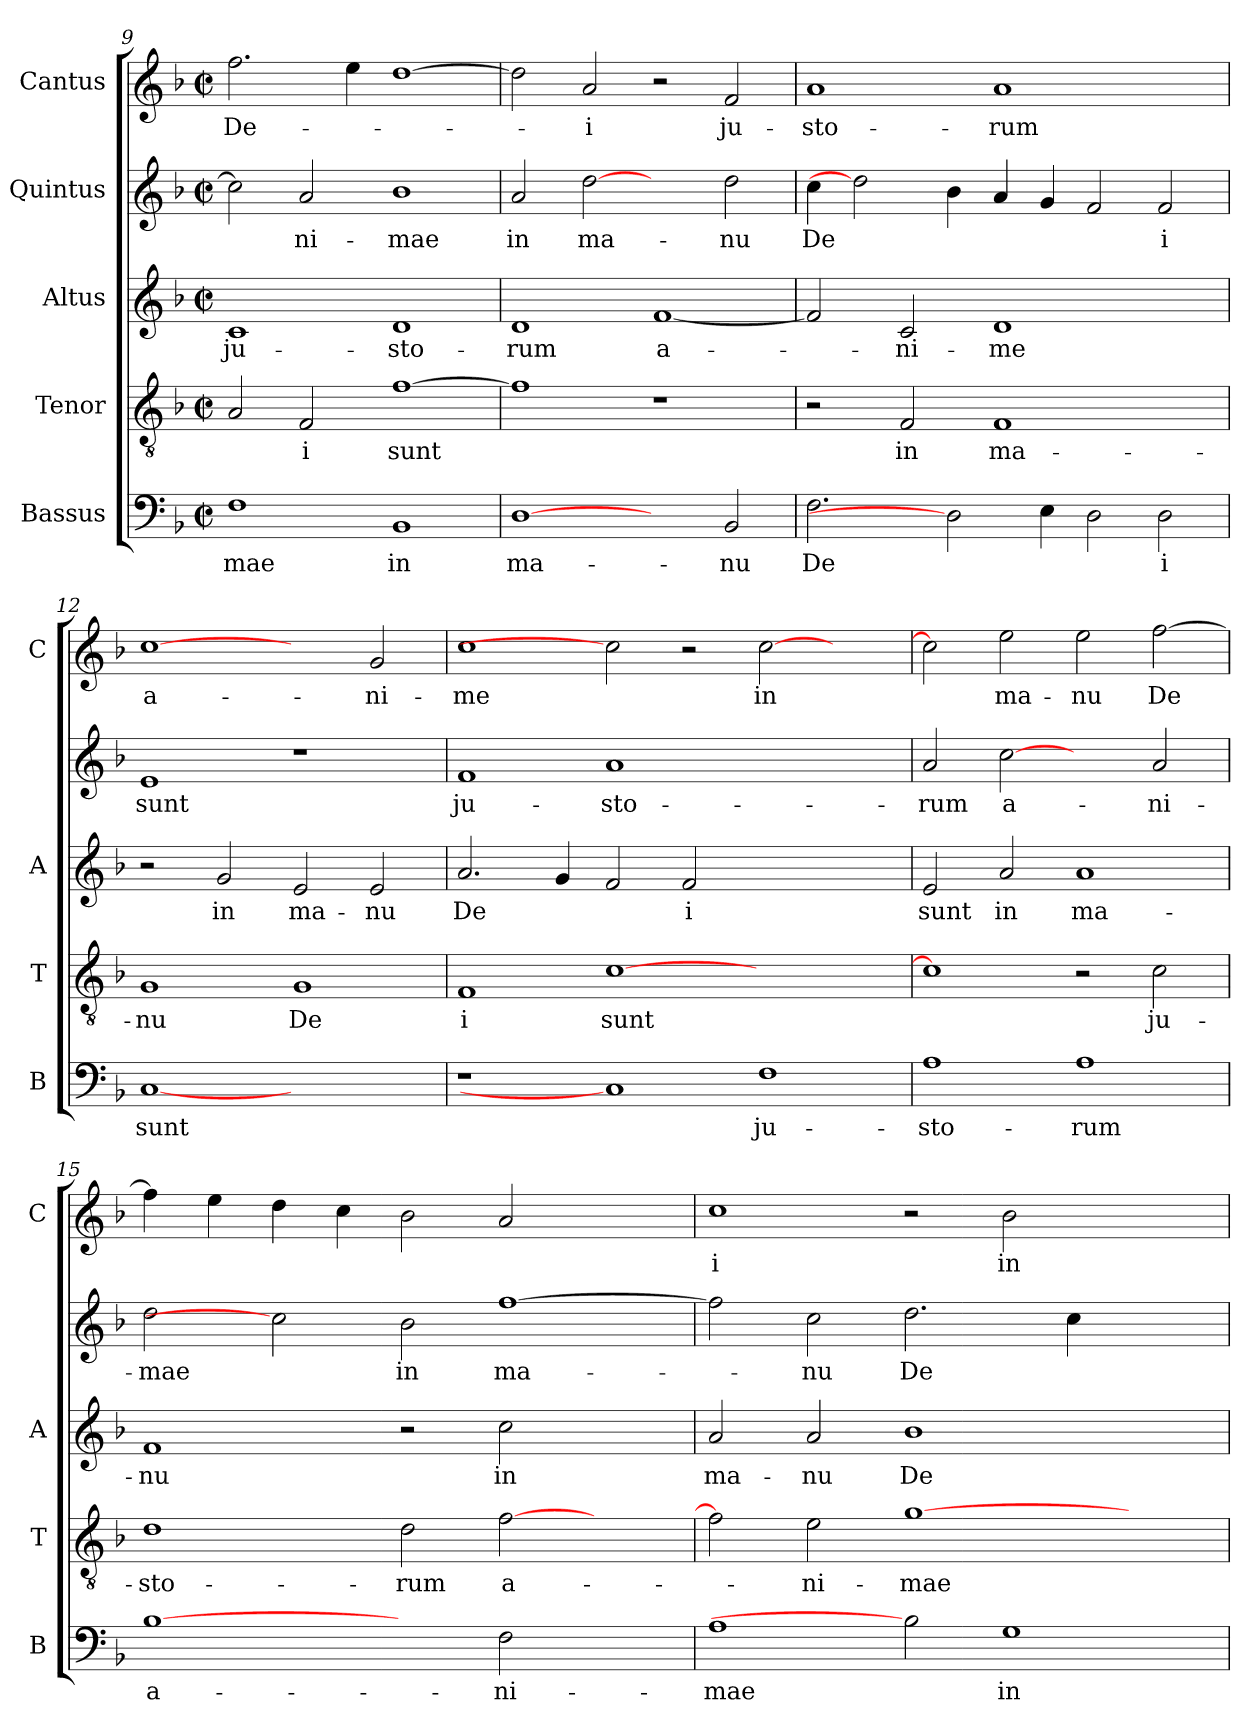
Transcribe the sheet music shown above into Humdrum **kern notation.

**kern	**text	**kern	**text	**kern	**text	**kern	**text	**kern	**text
*part5	*part5	*part4	*part4	*part3	*part3	*part2	*part2	*part1	*part1
*staff5	*staff5	*staff4	*staff4	*staff3	*staff3	*staff2	*staff2	*staff1	*staff1
*I"Bassus	*	*I"Tenor	*	*I"Altus	*	*I"Quintus	*	*I"Cantus	*
*I'B	*	*I'T	*	*I'A	*	*	*	*I'C	*
*clefF4	*	*clefGv2	*	*clefG2	*	*clefG2	*	*clefG2	*
*k[b-]	*	*k[b-]	*	*k[b-]	*	*k[b-]	*	*k[b-]	*
*F:	*	*F:	*	*F:	*	*F:	*	*F:	*
*M2/2	*	*M2/2	*	*M2/2	*	*M2/2	*	*M2/2	*
*met(c|)	*	*met(c|)	*	*met(c|)	*	*met(c|)	*	*met(c|)	*
=9	=9	=9	=9	=9	=9	=9	=9	=9	=9
!	!LO:LY:b	!	!	!	!LO:LY:b	!	!	!	!LO:LY:b
1F	-mae	2A/	.	1c	ju-	2cc\]	.	2.ff\	De-
!	!	!	!LO:LY:b	!	!	!	!LO:LY:b	!	!
.	.	2F/	i	.	.	2a/	-ni-	.	.
.	.	.	.	.	.	.	.	4ee\	.
!	!LO:LY:b	!	!LO:LY:b	!	!LO:LY:b	!	!LO:LY:b	!	!
1BB-	in	[1f	sunt	1d	-sto-	1b-	-mae	[1dd	.
=10	=10	=10	=10	=10	=10	=10	=10	=10	=10
!	!LO:LY:b	!	!	!	!LO:LY:b	!	!LO:LY:b	!	!
[1D	ma-	1f]	.	1d	-rum	2a/	in	2dd\]	.
!	!	!	!	!	!	!	!LO:LY:b	!	!LO:LY:b
.	.	.	.	.	.	[2dd	ma-	2a/	-i
!	!	!	!	!	!LO:LY:b	!	!	!	!
2ryy	.	1r	.	[1f	a-	2ryy	.	2r	.
!	!LO:LY:b	!	!	!	!	!	!LO:LY:b	!	!LO:LY:b
2BB-/	-nu	.	.	.	.	2dd\	-nu	2f/	ju-
!!LO:PB:g=z
=11	=11	=11	=11	=11	=11	=11	=11	=11	=11
!	!LO:LY:b	!	!	!	!	!	!LO:LY:b	!	!LO:LY:b
2.F\	De	2r	.	2f/]	.	4cc\	De	1a	-sto-
.	.	.	.	.	.	2dd]	.	.	.
!	!	!	!LO:LY:b	!	!LO:LY:b	!	!	!	!
.	.	2F/	in	2c/	-ni-	.	.	.	.
2D]	.	.	.	.	.	4b-\	.	.	.
!	!	!	!LO:LY:b	!	!LO:LY:b	!	!	!	!LO:LY:b
.	.	1F	ma-	1d	-me	4a/	.	1a	-rum
4E\	.	.	.	.	.	4g/	.	.	.
2D\	.	.	.	.	.	2f/	.	.	.
!	!LO:LY:b	!	!	!	!	!	!LO:LY:b	!	!
2D\	i	2ryy	.	2ryy	.	2f/	i	2ryy	.
=12	=12	=12	=12	=12	=12	=12	=12	=12	=12
!	!LO:LY:b	!	!LO:LY:b	!	!	!	!LO:LY:b	!	!LO:LY:b
[1C	sunt	1G	-nu	2r	.	1e	sunt	[1cc	a-
!	!	!	!	!	!LO:LY:b	!	!	!	!
.	.	.	.	2g/	in	.	.	.	.
!	!	!	!LO:LY:b	!	!LO:LY:b	!	!	!	!
1ryy	.	1G	De	2e/	ma-	1r	.	2ryy	.
!	!	!	!	!	!LO:LY:b	!	!	!	!LO:LY:b
.	.	.	.	2e/	-nu	.	.	2g/	-ni-
=13	=13	=13	=13	=13	=13	=13	=13	=13	=13
!	!	!	!LO:LY:b	!	!LO:LY:b	!	!LO:LY:b	!	!LO:LY:b
1r	.	1F	i	2.a/	De	1f	ju-	1cc	-me
.	.	.	.	4g/	.	.	.	.	.
!	!	!	!LO:LY:b	!	!	!	!LO:LY:b	!	!
1C]	.	[1c	sunt	2f/	.	1a	-sto-	2cc]	.
!	!	!	!	!	!LO:LY:b	!	!	!	!
.	.	.	.	2f/	i	.	.	2r	.
!	!LO:LY:b	!	!	!	!	!	!	!	!LO:LY:b
1F	ju-	1ryy	.	1ryy	.	1ryy	.	[2cc\	in
.	.	.	.	.	.	.	.	2ryy	.
=14	=14	=14	=14	=14	=14	=14	=14	=14	=14
!	!LO:LY:b	!	!	!	!LO:LY:b	!	!LO:LY:b	!	!
1A	-sto-	1c]	.	2e/	sunt	2a/	-rum	2cc\]	.
!	!	!	!	!	!LO:LY:b	!	!LO:LY:b	!	!LO:LY:b
.	.	.	.	2a/	in	[2cc	a-	2ee\	ma-
!	!LO:LY:b	!	!	!	!LO:LY:b	!	!	!	!LO:LY:b
1A	-rum	2r	.	1a	ma-	2ryy	.	2ee\	-nu
!	!	!	!LO:LY:b	!	!	!	!LO:LY:b	!	!LO:LY:b
.	.	2c\	ju-	.	.	2a/	-ni-	[2ff\	De
!!LO:LB:g=z
=15	=15	=15	=15	=15	=15	=15	=15	=15	=15
!	!LO:LY:b	!	!LO:LY:b	!	!LO:LY:b	!	!LO:LY:b	!	!
[1B-	a-	1d	-sto-	1f	-nu	2dd\	-mae	4ff\]	.
.	.	.	.	.	.	.	.	4ee\	.
.	.	.	.	.	.	2cc]	.	4dd\	.
.	.	.	.	.	.	.	.	4cc\	.
!	!	!	!LO:LY:b	!	!	!	!LO:LY:b	!	!
2ryy	.	2d\	-rum	2r	.	2b-\	in	2b-\	.
!	!LO:LY:b	!	!LO:LY:b	!	!LO:LY:b	!	!LO:LY:b	!	!
2F\	-ni-	[2f\	a-	2cc\	in	[1ff	ma-	2a/	.
2ryy	.	2ryy	.	2ryy	.	.	.	2ryy	.
=16	=16	=16	=16	=16	=16	=16	=16	=16	=16
!	!LO:LY:b	!	!	!	!LO:LY:b	!	!	!	!LO:LY:b
1A	-mae	2f\]	.	2a/	ma-	2ff\]	.	1cc	i
!	!	!	!LO:LY:b	!	!LO:LY:b	!	!LO:LY:b	!	!
.	.	2e\	-ni-	2a/	-nu	2cc\	-nu	.	.
!	!	!	!LO:LY:b	!	!LO:LY:b	!	!LO:LY:b	!	!
2B-]	.	[1g	-mae	1b-	De	2.dd\	De	2r	.
!	!LO:LY:b	!	!	!	!	!	!	!	!LO:LY:b
1G	in	.	.	.	.	.	.	2b-\	in
.	.	.	.	.	.	4cc\	.	.	.
.	.	2ryy	.	2ryy	.	2ryy	.	2ryy	.
=	=	=	=	=	=	=	=	=	=
*-	*-	*-	*-	*-	*-	*-	*-	*-	*-
